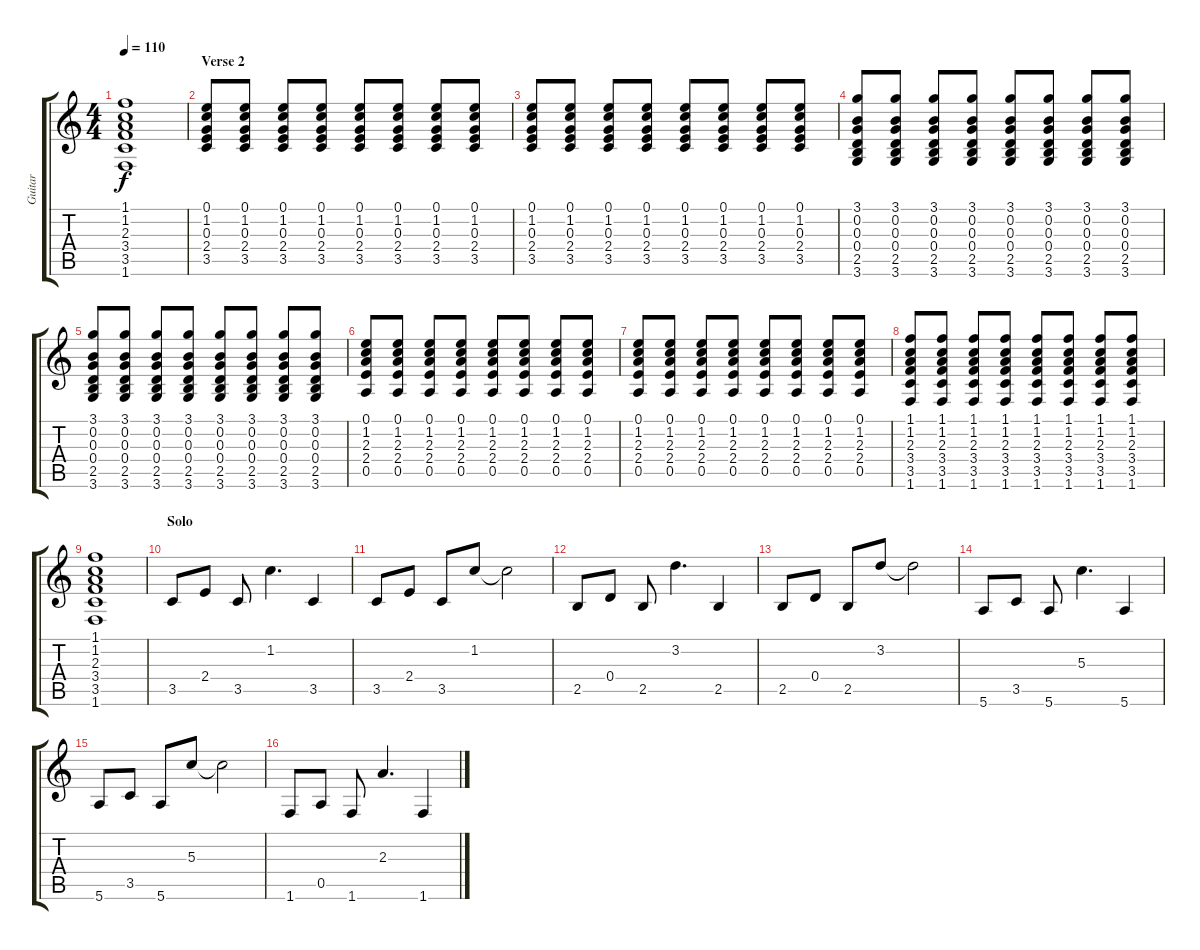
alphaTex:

\track ("Guitar" "Guitar") {instrument electricguitarclean}
\staff {score tabs}
\tuning (E4 B3 G3 D3 A2 E2) {hide}
\ts (4 4)
\tempo 110
\clef g2
\ks c
(1.1 1.2 2.3 3.4 3.5 1.6).1{dy f} |
\section ("" "Verse 2")
(0.1 1.2 0.3 2.4 3.5).8 (0.1 1.2 0.3 2.4 3.5).8 (0.1 1.2 0.3 2.4 3.5).8 (0.1 1.2 0.3 2.4 3.5).8 (0.1 1.2 0.3 2.4 3.5).8 (0.1 1.2 0.3 2.4 3.5).8 (0.1 1.2 0.3 2.4 3.5).8 (0.1 1.2 0.3 2.4 3.5).8 |
(0.1 1.2 0.3 2.4 3.5).8 (0.1 1.2 0.3 2.4 3.5).8 (0.1 1.2 0.3 2.4 3.5).8 (0.1 1.2 0.3 2.4 3.5).8 (0.1 1.2 0.3 2.4 3.5).8 (0.1 1.2 0.3 2.4 3.5).8 (0.1 1.2 0.3 2.4 3.5).8 (0.1 1.2 0.3 2.4 3.5).8 |
(3.1 0.2 0.3 0.4 2.5 3.6).8 (3.1 0.2 0.3 0.4 2.5 3.6).8 (3.1 0.2 0.3 0.4 2.5 3.6).8 (3.1 0.2 0.3 0.4 2.5 3.6).8 (3.1 0.2 0.3 0.4 2.5 3.6).8 (3.1 0.2 0.3 0.4 2.5 3.6).8 (3.1 0.2 0.3 0.4 2.5 3.6).8 (3.1 0.2 0.3 0.4 2.5 3.6).8 |
(3.1 0.2 0.3 0.4 2.5 3.6).8 (3.1 0.2 0.3 0.4 2.5 3.6).8 (3.1 0.2 0.3 0.4 2.5 3.6).8 (3.1 0.2 0.3 0.4 2.5 3.6).8 (3.1 0.2 0.3 0.4 2.5 3.6).8 (3.1 0.2 0.3 0.4 2.5 3.6).8 (3.1 0.2 0.3 0.4 2.5 3.6).8 (3.1 0.2 0.3 0.4 2.5 3.6).8 |
(0.1 1.2 2.3 2.4 0.5).8 (0.1 1.2 2.3 2.4 0.5).8 (0.1 1.2 2.3 2.4 0.5).8 (0.1 1.2 2.3 2.4 0.5).8 (0.1 1.2 2.3 2.4 0.5).8 (0.1 1.2 2.3 2.4 0.5).8 (0.1 1.2 2.3 2.4 0.5).8 (0.1 1.2 2.3 2.4 0.5).8 |
(0.1 1.2 2.3 2.4 0.5).8 (0.1 1.2 2.3 2.4 0.5).8 (0.1 1.2 2.3 2.4 0.5).8 (0.1 1.2 2.3 2.4 0.5).8 (0.1 1.2 2.3 2.4 0.5).8 (0.1 1.2 2.3 2.4 0.5).8 (0.1 1.2 2.3 2.4 0.5).8 (0.1 1.2 2.3 2.4 0.5).8 |
(1.1 1.2 2.3 3.4 3.5 1.6).8 (1.1 1.2 2.3 3.4 3.5 1.6).8 (1.1 1.2 2.3 3.4 3.5 1.6).8 (1.1 1.2 2.3 3.4 3.5 1.6).8 (1.1 1.2 2.3 3.4 3.5 1.6).8 (1.1 1.2 2.3 3.4 3.5 1.6).8 (1.1 1.2 2.3 3.4 3.5 1.6).8 (1.1 1.2 2.3 3.4 3.5 1.6).8 |
(1.1 1.2 2.3 3.4 3.5 1.6).1 |
\section ("" "Solo")
3.5.8 2.4.8 3.5.8 1.2.4{d} 3.5.4 |
3.5.8 2.4.8 3.5.8 1.2.8 1.2{t}.2 |
2.5.8 0.4.8 2.5.8 3.2.4{d} 2.5.4 |
2.5.8 0.4.8 2.5.8 3.2.8 3.2{t}.2 |
5.6.8 3.5.8 5.6.8 5.3.4{d} 5.6.4 |
5.6.8 3.5.8 5.6.8 5.3.8 5.3{t}.2 |
1.6.8 0.5.8 1.6.8 2.3.4{d} 1.6.4
